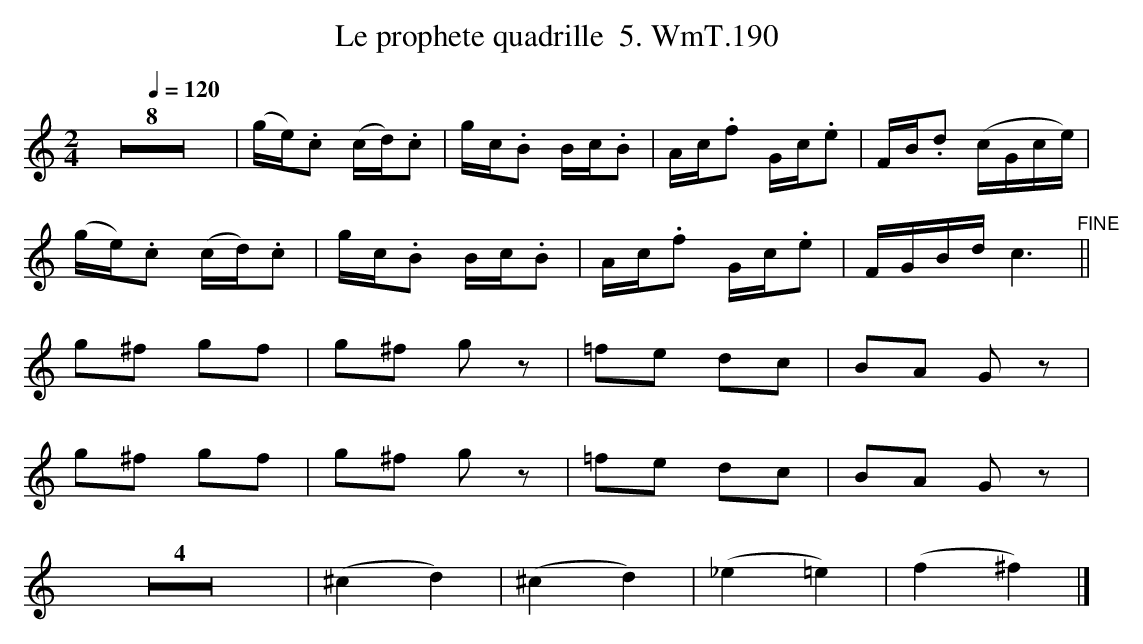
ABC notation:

X:1
T:Le prophete quadrille  5. WmT.190
M:2/4
L:1/8
Q:1/4=120
K:C
Z8|(g/e/).c (c/d/).c|g/c/.B B/c/.B|A/c/.f G/c/.e|F/B/.d (c/G/c/e/)|
(g/e/).c (c/d/).c|g/c/.B B/c/.B|A/c/.f G/c/.e|F/G/B/d/ c3"^FINE"||
g^f gf|g^f gz|=fe dc|BA Gz|
g^f gf|g^f gz|=fe dc|BA Gz|
Z4|(^c2d2)|(^c2d2)|(_e2 =e2)|(f2 ^f2)|]
